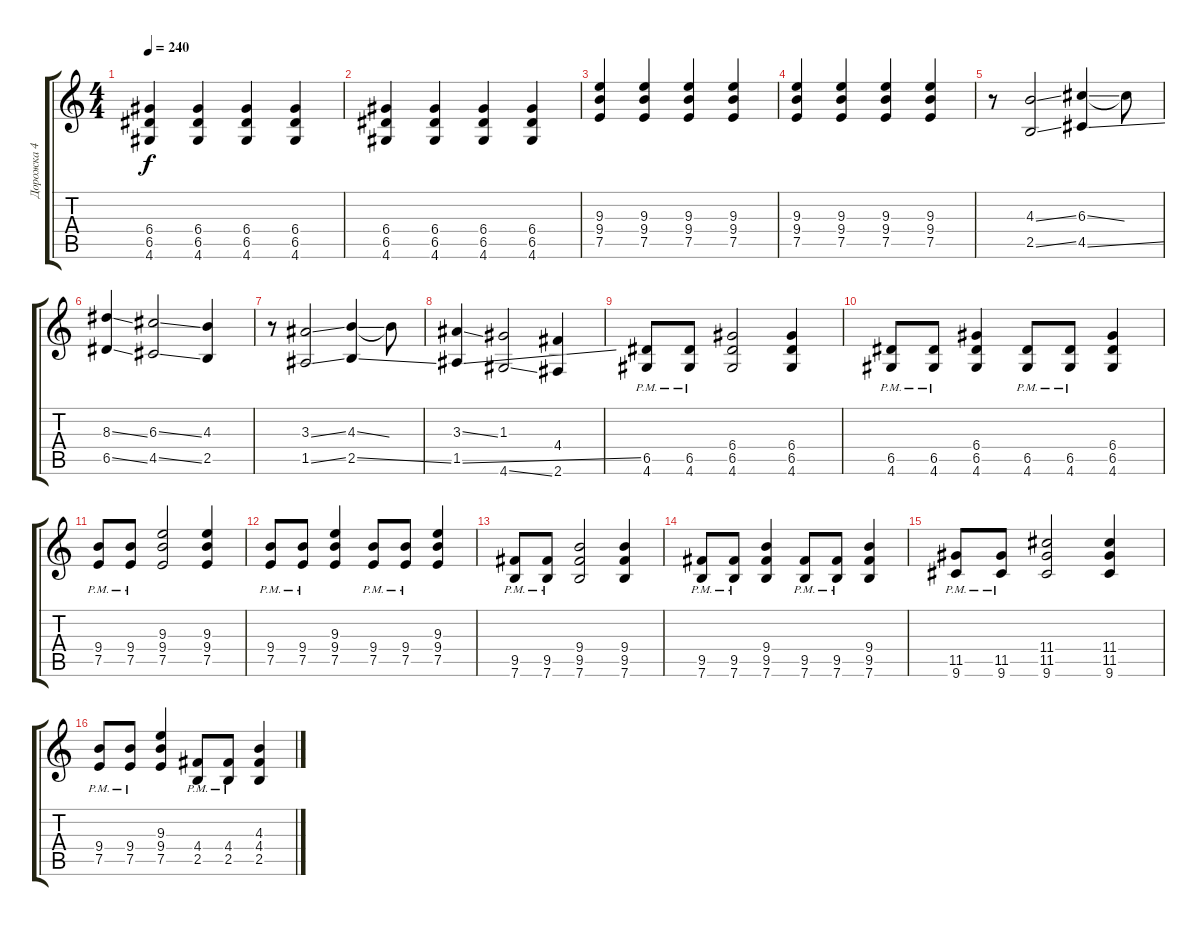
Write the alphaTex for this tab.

\track ("Дорожка 4" "Дорожка 4") {instrument distortionguitar}
\staff {score tabs}
\tuning (E4 B3 G3 D3 A2 E2) {hide}
\ts (4 4)
\tempo 240
\clef g2
\ks c
(6.4 6.5 4.6).4{dy f} (6.4 6.5 4.6).4 (6.4 6.5 4.6).4 (6.4 6.5 4.6).4 |
(6.4 6.5 4.6).4 (6.4 6.5 4.6).4 (6.4 6.5 4.6).4 (6.4 6.5 4.6).4 |
(9.3 9.4 7.5).4 (9.3 9.4 7.5).4 (9.3 9.4 7.5).4 (9.3 9.4 7.5).4 |
(9.3 9.4 7.5).4 (9.3 9.4 7.5).4 (9.3 9.4 7.5).4 (9.3 9.4 7.5).4 |
r.8 (4.3{ss} 2.5{ss}).2 (6.3{ss} 4.5{ss}).4 6.3{t}.8 |
(8.3{ss} 6.5{ss}).4 (6.3{ss} 4.5{ss}).2 (4.3 2.5).4 |
r.8 (3.3{ss} 1.5{ss}).2 (4.3{ss} 2.5{ss}).4 4.3{t}.8 |
(3.3{ss} 1.5{ss}).4 (1.3 4.6{ss}).2 (4.4 2.6).4 |
(6.5{pm} 4.6{pm}).8 (6.5{pm} 4.6{pm}).8 (6.4 6.5 4.6).2 (6.4 6.5 4.6).4 |
(6.5{pm} 4.6{pm}).8 (6.5{pm} 4.6{pm}).8 (6.4 6.5 4.6).4 (6.5{pm} 4.6{pm}).8 (6.5{pm} 4.6{pm}).8 (6.4 6.5 4.6).4 |
(9.4 7.5{pm}).8 (9.4 7.5{pm}).8 (9.3 9.4 7.5).2 (9.3 9.4 7.5).4 |
(9.4 7.5{pm}).8 (9.4 7.5{pm}).8 (9.3 9.4 7.5).4 (9.4 7.5{pm}).8 (9.4 7.5{pm}).8 (9.3 9.4 7.5).4 |
(9.5{pm} 7.6{pm}).8 (9.5{pm} 7.6{pm}).8 (9.4 9.5 7.6).2 (9.4 9.5 7.6).4 |
(9.5{pm} 7.6{pm}).8 (9.5{pm} 7.6{pm}).8 (9.4 9.5 7.6).4 (9.5{pm} 7.6{pm}).8 (9.5{pm} 7.6{pm}).8 (9.4 9.5 7.6).4 |
(11.5{pm} 9.6{pm}).8 (11.5{pm} 9.6{pm}).8 (11.4 11.5 9.6).2 (11.4 11.5 9.6).4 |
(9.4 7.5{pm}).8 (9.4 7.5{pm}).8 (9.3 9.4 7.5).4 (4.4 2.5{pm}).8 (4.4 2.5{pm}).8 (4.3 4.4 2.5).4
